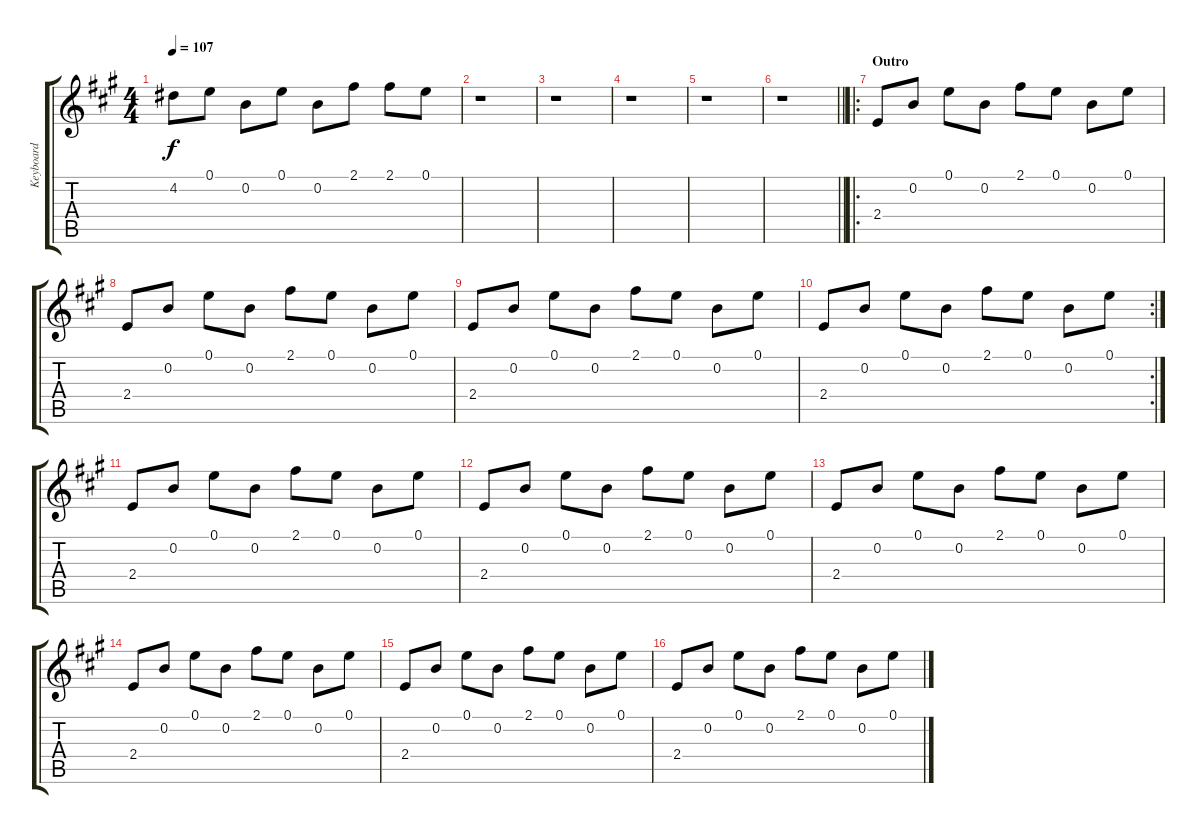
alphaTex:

\track ("Keyboard" "Keyboard") {instrument stringensemble1}
\staff {score tabs}
\tuning (E5 B4 G4 D4 A3 E3) {hide}
\ts (4 4)
\tempo 107
\clef g2
\ks a
4.2.8{dy f} 0.1.8 0.2.8 0.1.8 0.2.8 2.1.8 2.1.8 0.1.8 |
r.1 |
r.1 |
r.1 |
r.1 |
\barLineRight lightlight
r.1 |
\ro
\section ("" "Outro")
2.4.8 0.2.8 0.1.8 0.2.8 2.1.8 0.1.8 0.2.8 0.1.8 |
2.4.8 0.2.8 0.1.8 0.2.8 2.1.8 0.1.8 0.2.8 0.1.8 |
2.4.8 0.2.8 0.1.8 0.2.8 2.1.8 0.1.8 0.2.8 0.1.8 |
\rc 2
2.4.8 0.2.8 0.1.8 0.2.8 2.1.8 0.1.8 0.2.8 0.1.8 |
2.4.8 0.2.8 0.1.8 0.2.8 2.1.8 0.1.8 0.2.8 0.1.8 |
2.4.8 0.2.8 0.1.8 0.2.8 2.1.8 0.1.8 0.2.8 0.1.8 |
2.4.8 0.2.8 0.1.8 0.2.8 2.1.8 0.1.8 0.2.8 0.1.8 |
2.4.8 0.2.8 0.1.8 0.2.8 2.1.8 0.1.8 0.2.8 0.1.8 |
2.4.8 0.2.8 0.1.8 0.2.8 2.1.8 0.1.8 0.2.8 0.1.8 |
2.4.8 0.2.8 0.1.8 0.2.8 2.1.8 0.1.8 0.2.8 0.1.8
